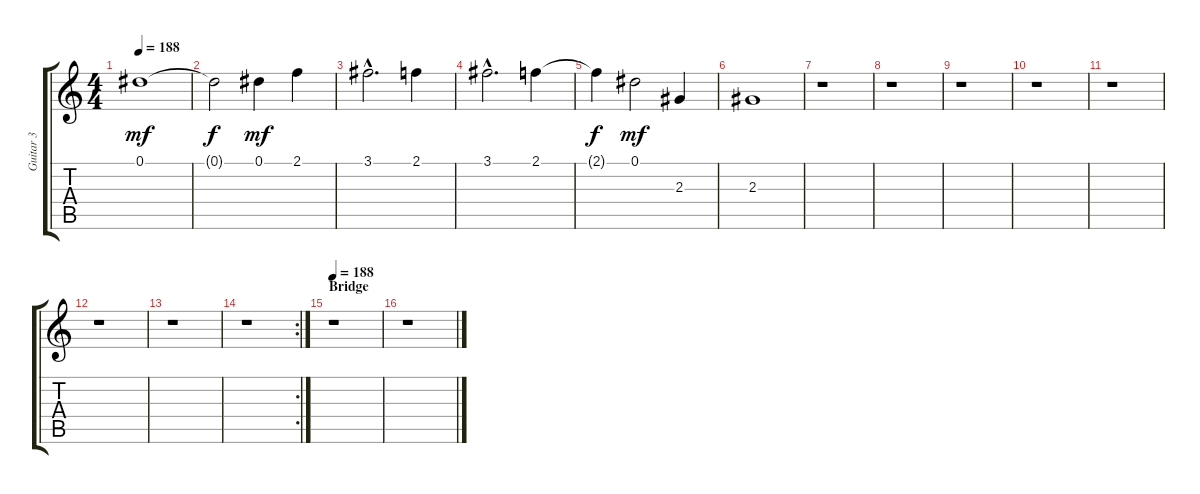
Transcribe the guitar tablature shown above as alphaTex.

\track ("Guitar 3" "Guitar 3") {instrument distortionguitar}
\staff {score tabs}
\tuning (Eb4 Bb3 Gb3 Db3 Ab2 Eb2) {hide}
\ts (4 4)
\tempo 188
\clef g2
\ks c
0.1.1{dy mf} |
0.1{t}.2{dy f} 0.1.4{dy mf} 2.1.4 |
3.1{hac}.2{d} 2.1.4 |
3.1{hac}.2{d} 2.1.4 |
2.1{t}.4{dy f} 0.1.2{dy mf} 2.3.4 |
2.3.1 |
r.1 |
r.1 |
r.1 |
r.1 |
r.1 |
r.1 |
r.1 |
\rc 2
r.1 |
\section ("" "Bridge")
\tempo 188
r.1 |
r.1
